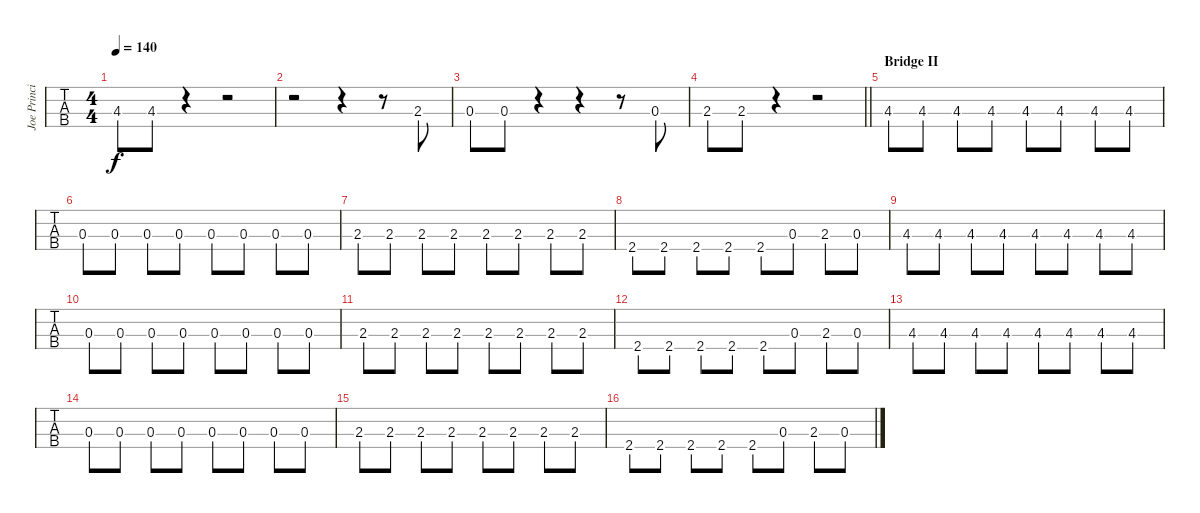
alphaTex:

\track ("Joe Principe - Bass" "Joe Princi") {instrument electricbassfinger}
\staff {tabs}
\tuning (Gb2 Db2 Ab1 Eb1) {hide}
\ts (4 4)
\tempo 140
\clef f4
\ks c
4.3.8{dy f} 4.3.8 r.4 r.2 |
r.2 r.4 r.8 2.3.8 |
0.3.8 0.3.8 r.4 r.4 r.8 0.3.8 |
\barLineRight lightlight
2.3.8 2.3.8 r.4 r.2 |
\section ("" "Bridge II")
4.3.8 4.3.8 4.3.8 4.3.8 4.3.8 4.3.8 4.3.8 4.3.8 |
0.3.8 0.3.8 0.3.8 0.3.8 0.3.8 0.3.8 0.3.8 0.3.8 |
2.3.8 2.3.8 2.3.8 2.3.8 2.3.8 2.3.8 2.3.8 2.3.8 |
2.4.8 2.4.8 2.4.8 2.4.8 2.4.8 0.3.8 2.3.8 0.3.8 |
4.3.8 4.3.8 4.3.8 4.3.8 4.3.8 4.3.8 4.3.8 4.3.8 |
0.3.8 0.3.8 0.3.8 0.3.8 0.3.8 0.3.8 0.3.8 0.3.8 |
2.3.8 2.3.8 2.3.8 2.3.8 2.3.8 2.3.8 2.3.8 2.3.8 |
2.4.8 2.4.8 2.4.8 2.4.8 2.4.8 0.3.8 2.3.8 0.3.8 |
4.3.8 4.3.8 4.3.8 4.3.8 4.3.8 4.3.8 4.3.8 4.3.8 |
0.3.8 0.3.8 0.3.8 0.3.8 0.3.8 0.3.8 0.3.8 0.3.8 |
2.3.8 2.3.8 2.3.8 2.3.8 2.3.8 2.3.8 2.3.8 2.3.8 |
2.4.8 2.4.8 2.4.8 2.4.8 2.4.8 0.3.8 2.3.8 0.3.8
